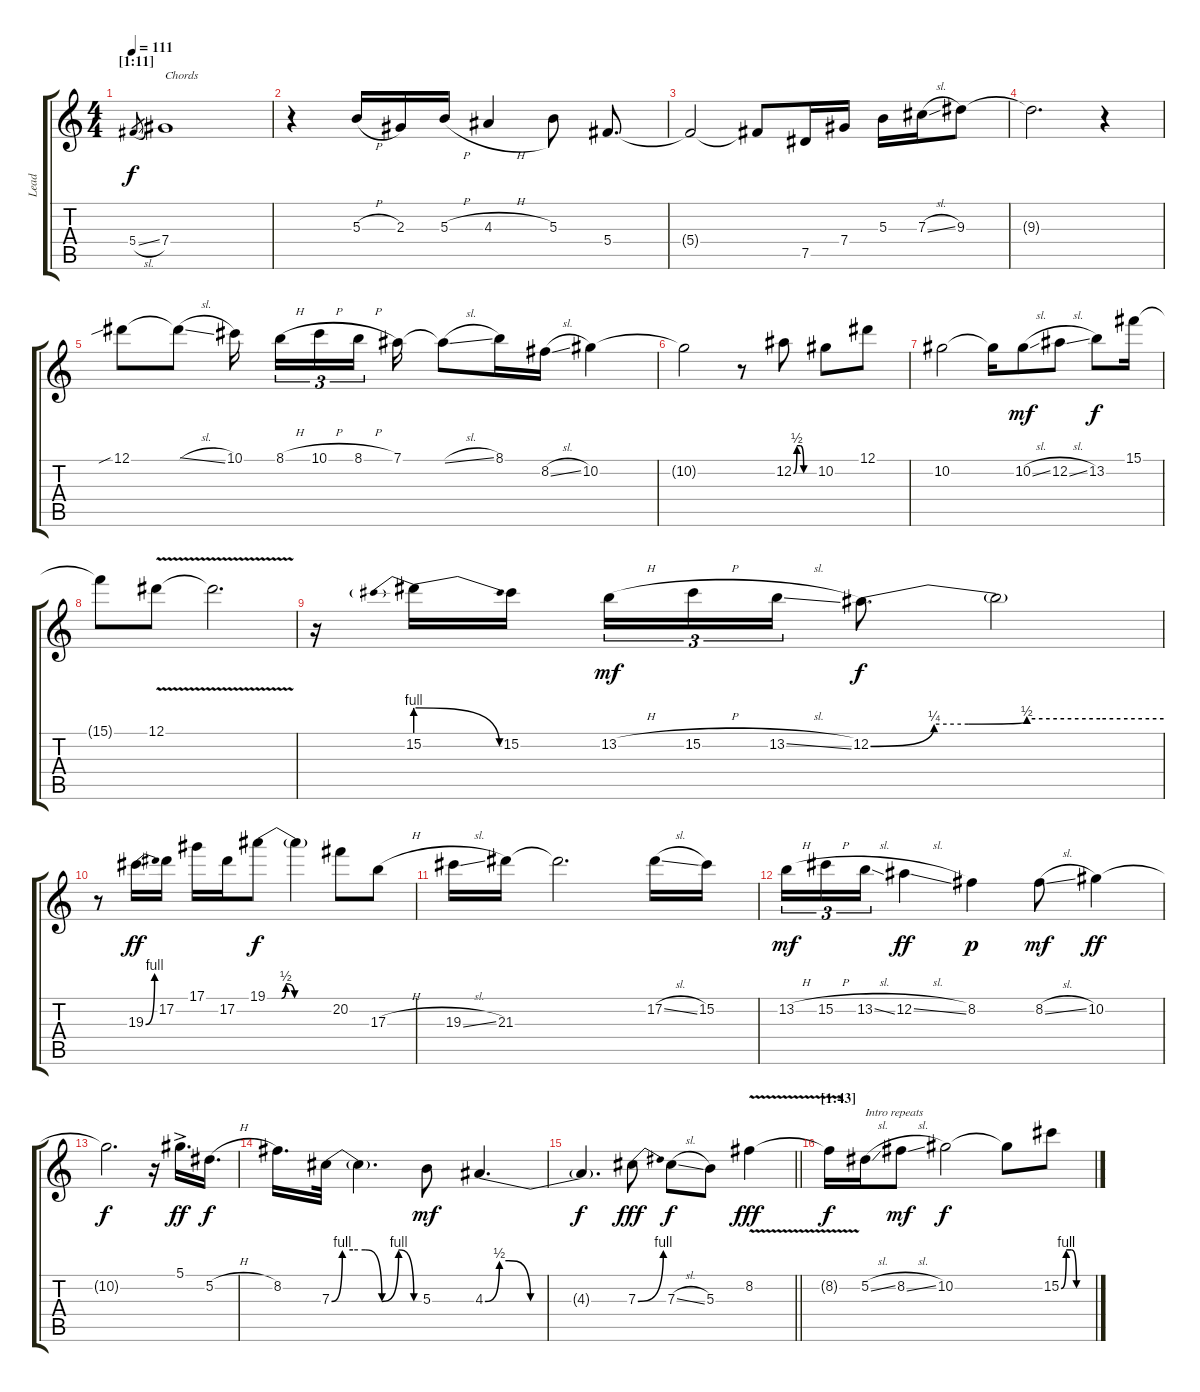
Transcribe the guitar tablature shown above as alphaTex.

\track ("Lead" "Lead") {instrument electricguitarjazz}
\staff {score tabs}
\tuning (Eb4 Bb3 Gb3 Db3 Ab2 Eb2) {hide}
\ts (4 4)
\section ("" "[1:11]")
\tempo 111
\clef g2
\ks c
5.4{sl}.8{gr dy f} 7.4.1{txt "Chords"} |
r.4 5.3{h}.16 2.3.16 5.3{h}.16 4.3{h}.4 5.3.8 5.4.8{d} |
5.4{t}.2 5.4{t}.8 7.5.16 7.4.16 5.3.16 7.3{sl}.16 9.3.8 |
9.3{t}.2{d} r.4{volume 10} |
12.1{sib}.8 12.1{sl t}.8 10.1.16{beam splitsecondary} 8.1{h}.16{tu (3 2)} 10.1{h}.16{tu (3 2)} 8.1{h}.16{tu (3 2) beam splitsecondary} 7.1.16 7.1{sl t}.8 8.1.16 8.2{sl}.16{volume 14} 10.2.4 |
10.2{t}.2 r.8 12.2{be (custom 0 0 10 2 20 2 30 0 60 0)}.8 10.2.8 12.1.8 |
10.2.2 10.2{t}.16 10.2{sl}.8{dy mf} 12.2{sl}.8 13.2.8{dy f} 15.1.16 |
15.1{t}.8 12.1{v}.8 12.1{t}.2{d} |
r.16 15.2{be (prebendrelease 0 4 60 0)}.16 15.2.16{beam splitsecondary} 13.2{h}.16{tu (3 2) dy mf} 15.2{h}.16{tu (3 2)} 13.2{sl}.16{tu (3 2)} 12.2{be (custom 0 0 13 1 20 1 32 2 47 2 60 2)}.8{d dy f} 12.2{t}.2 |
r.8 19.3{be (bend 0 0 60 4)}.16{dy ff} 17.2.16 17.1.16 17.2.16 19.1{be (custom 0 0 5 0 13 0 17 2 25 0 60 0)}.8{dy f} 19.1{t}.4 20.2.8 17.3{h}.8 |
19.3{sl}.16 21.3.16 21.3{t}.2{d} 17.2{sl}.16 15.2.16 |
13.2{h}.16{tu (3 2) dy mf} 15.2{h}.16{tu (3 2)} 13.2{sl}.16{tu (3 2)} 12.2{sl}.4{dy ff} 8.2.4{dy p} 8.2{sl}.8{dy mf} 10.2.4{dy ff} |
10.2{t}.2{d dy f} r.16 5.1{ac}.16{d dy ff} 5.2{h}.16{d dy f} |
8.2.16{d} 7.3{be (custom 0 0 7 4 14 4 22 4 33 0 44 4 54 0 60 0)}.32 7.3{t}.4{d} 5.3.8{dy mf} 4.3{be (custom 0 0 6 2 10 2 19 0 25 0 30 0 60 0)}.4{d} |
\barLineRight lightlight
4.3{t}.4{d dy f} 7.3{be (bend 0 0 60 4)}.8{dy fff} 7.3{sl}.8{dy f} 5.3.8 8.2{v}.4{dy fff} |
\section ("" "[1:43]")
8.2{t}.16{dy f} 5.2{sl}.16{txt "Intro repeats"} 8.2{sl}.8{dy mf} 10.2.2{dy f} 10.2{t}.8 15.2{be (custom 0 0 10 4 20 4 30 0 60 0)}.8
